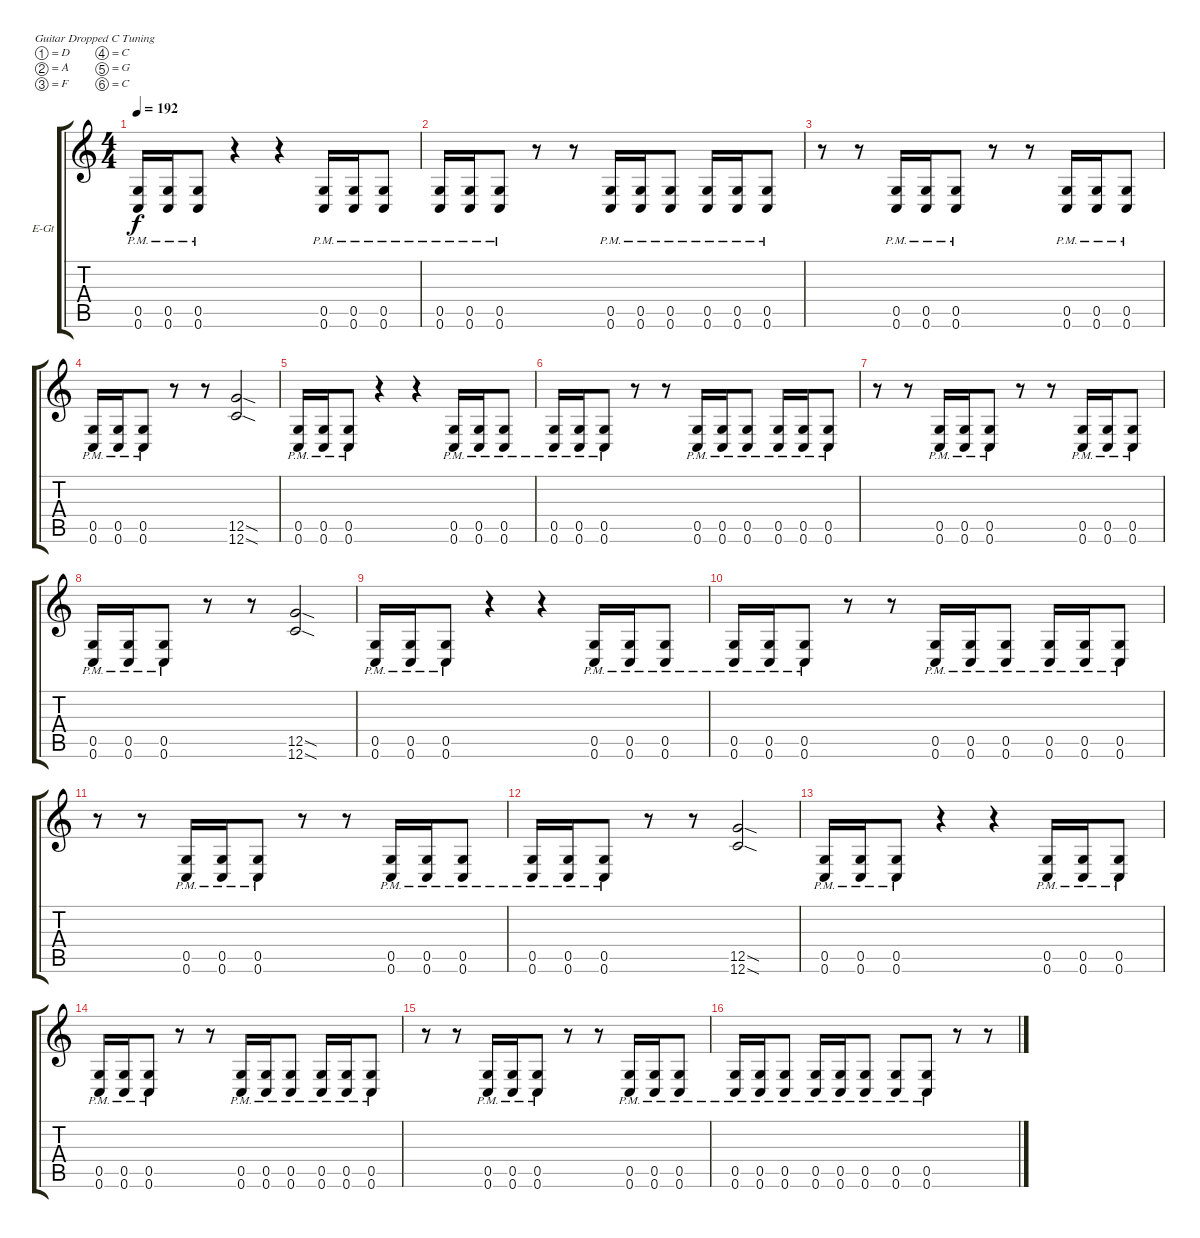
\defaultSystemsLayout 4
\bracketExtendMode groupsimilarinstruments
\firstSystemTrackNameOrientation horizontal
\otherSystemsTrackNameOrientation horizontal
\track ("Chris Valenzuela " "E-Gt") {instrument distortionguitar}
\staff {score tabs}
\tuning (D4 A3 F3 C3 G2 C2)
\ts (4 4)
\tempo 192
\clef g2
\ks c
(0.5{pm} 0.6{pm}).16{dy f} (0.6{pm} 0.5{pm}).16 (0.5{pm} 0.6{pm}).8 r.4 r.4 (0.5{pm} 0.6{pm}).16 (0.6{pm} 0.5{pm}).16 (0.5{pm} 0.6{pm}).8 |
(0.5{pm} 0.6{pm}).16 (0.6{pm} 0.5{pm}).16 (0.5{pm} 0.6{pm}).8 r.8 r.8 (0.5{pm} 0.6{pm}).16 (0.6{pm} 0.5{pm}).16 (0.5{pm} 0.6{pm}).8 (0.5{pm} 0.6{pm}).16 (0.6{pm} 0.5{pm}).16 (0.5{pm} 0.6{pm}).8 |
r.8 r.8 (0.5{pm} 0.6{pm}).16 (0.6{pm} 0.5{pm}).16 (0.5{pm} 0.6{pm}).8 r.8 r.8 (0.5{pm} 0.6{pm}).16 (0.6{pm} 0.5{pm}).16 (0.5{pm} 0.6{pm}).8 |
(0.5{pm} 0.6{pm}).16 (0.6{pm} 0.5{pm}).16 (0.5{pm} 0.6{pm}).8 r.8 r.8 (12.6{sod} 12.5{sod}).2 |
(0.5{pm} 0.6{pm}).16 (0.6{pm} 0.5{pm}).16 (0.5{pm} 0.6{pm}).8 r.4 r.4 (0.5{pm} 0.6{pm}).16 (0.6{pm} 0.5{pm}).16 (0.5{pm} 0.6{pm}).8 |
(0.5{pm} 0.6{pm}).16 (0.6{pm} 0.5{pm}).16 (0.5{pm} 0.6{pm}).8 r.8 r.8 (0.5{pm} 0.6{pm}).16 (0.6{pm} 0.5{pm}).16 (0.5{pm} 0.6{pm}).8 (0.5{pm} 0.6{pm}).16 (0.6{pm} 0.5{pm}).16 (0.5{pm} 0.6{pm}).8 |
r.8 r.8 (0.5{pm} 0.6{pm}).16 (0.6{pm} 0.5{pm}).16 (0.5{pm} 0.6{pm}).8 r.8 r.8 (0.5{pm} 0.6{pm}).16 (0.6{pm} 0.5{pm}).16 (0.5{pm} 0.6{pm}).8 |
(0.5{pm} 0.6{pm}).16 (0.6{pm} 0.5{pm}).16 (0.5{pm} 0.6{pm}).8 r.8 r.8 (12.6{sod} 12.5{sod}).2 |
(0.5{pm} 0.6{pm}).16 (0.6{pm} 0.5{pm}).16 (0.5{pm} 0.6{pm}).8 r.4 r.4 (0.5{pm} 0.6{pm}).16 (0.6{pm} 0.5{pm}).16 (0.5{pm} 0.6{pm}).8 |
(0.5{pm} 0.6{pm}).16 (0.6{pm} 0.5{pm}).16 (0.5{pm} 0.6{pm}).8 r.8 r.8 (0.5{pm} 0.6{pm}).16 (0.6{pm} 0.5{pm}).16 (0.5{pm} 0.6{pm}).8 (0.5{pm} 0.6{pm}).16 (0.6{pm} 0.5{pm}).16 (0.5{pm} 0.6{pm}).8 |
r.8 r.8 (0.5{pm} 0.6{pm}).16 (0.6{pm} 0.5{pm}).16 (0.5{pm} 0.6{pm}).8 r.8 r.8 (0.5{pm} 0.6{pm}).16 (0.6{pm} 0.5{pm}).16 (0.5{pm} 0.6{pm}).8 |
(0.5{pm} 0.6{pm}).16 (0.6{pm} 0.5{pm}).16 (0.5{pm} 0.6{pm}).8 r.8 r.8 (12.6{sod} 12.5{sod}).2 |
(0.5{pm} 0.6{pm}).16 (0.6{pm} 0.5{pm}).16 (0.5{pm} 0.6{pm}).8 r.4 r.4 (0.5{pm} 0.6{pm}).16 (0.6{pm} 0.5{pm}).16 (0.5{pm} 0.6{pm}).8 |
(0.5{pm} 0.6{pm}).16 (0.6{pm} 0.5{pm}).16 (0.5{pm} 0.6{pm}).8 r.8 r.8 (0.5{pm} 0.6{pm}).16 (0.6{pm} 0.5{pm}).16 (0.5{pm} 0.6{pm}).8 (0.5{pm} 0.6{pm}).16 (0.6{pm} 0.5{pm}).16 (0.5{pm} 0.6{pm}).8 |
r.8 r.8 (0.5{pm} 0.6{pm}).16 (0.6{pm} 0.5{pm}).16 (0.5{pm} 0.6{pm}).8 r.8 r.8 (0.5{pm} 0.6{pm}).16 (0.6{pm} 0.5{pm}).16 (0.5{pm} 0.6{pm}).8 |
(0.5{pm} 0.6{pm}).16 (0.6{pm} 0.5{pm}).16 (0.5{pm} 0.6{pm}).8 (0.5{pm} 0.6{pm}).16 (0.6{pm} 0.5{pm}).16 (0.5{pm} 0.6{pm}).8 (0.6{pm} 0.5{pm}).8 (0.5{pm} 0.6{pm}).8 r.8 r.8
